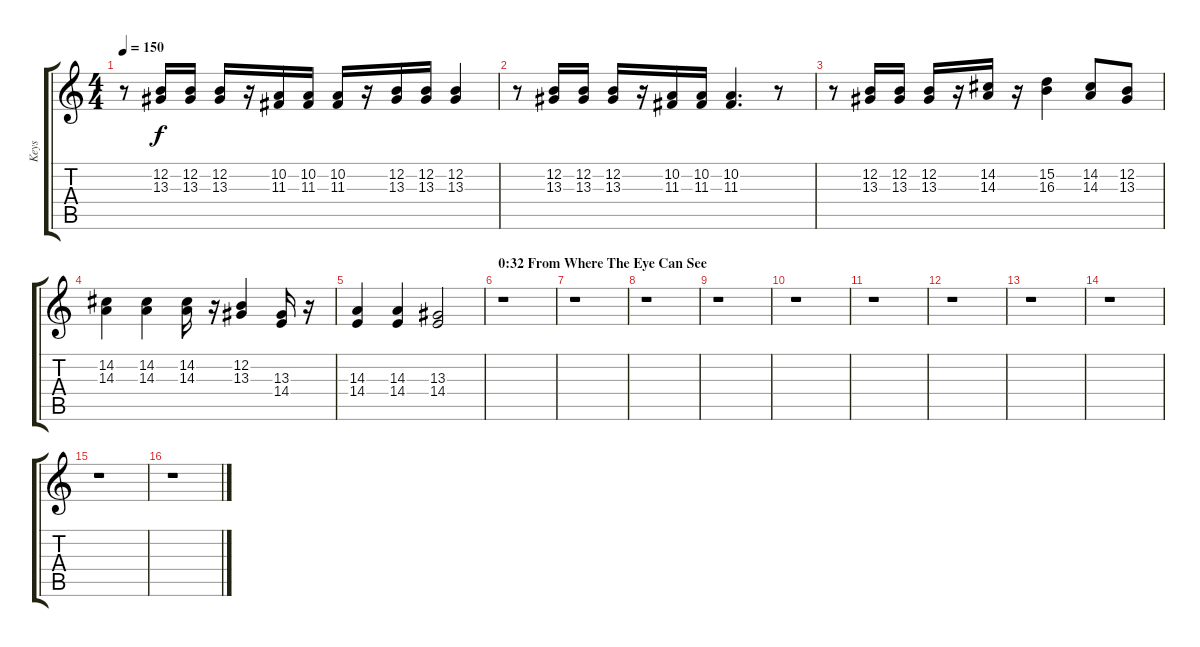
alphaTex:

\track ("Keys" "Keys") {instrument trumpet}
\staff {score tabs}
\tuning (E4 B3 G3 D3 A2 E2) {hide}
\ts (4 4)
\tempo 150
\clef g2
\ks c
r.8{dy f} (12.2 13.3).16 (12.2 13.3).16 (12.2 13.3).16 r.16 (10.2 11.3).16 (10.2 11.3).16 (10.2 11.3).16 r.16 (12.2 13.3).16 (12.2 13.3).16 (12.2 13.3).4 |
r.8 (12.2 13.3).16 (12.2 13.3).16 (12.2 13.3).16 r.16 (10.2 11.3).16 (10.2 11.3).16 (10.2 11.3).4{d} r.8 |
r.8 (12.2 13.3).16 (12.2 13.3).16 (12.2 13.3).16 r.16 (14.2 14.3).16 r.16 (15.2 16.3).4 (14.2 14.3).8 (12.2 13.3).8 |
(14.2 14.3).4 (14.2 14.3).4 (14.2 14.3).16 r.16 (12.2 13.3).4 (13.3 14.4).16 r.16 |
(14.3 14.4).4 (14.3 14.4).4 (13.3 14.4).2 |
\section ("" "0:32 From Where The Eye Can See")
r.1 |
r.1 |
r.1 |
r.1 |
r.1 |
r.1 |
r.1 |
r.1 |
r.1 |
r.1 |
r.1
